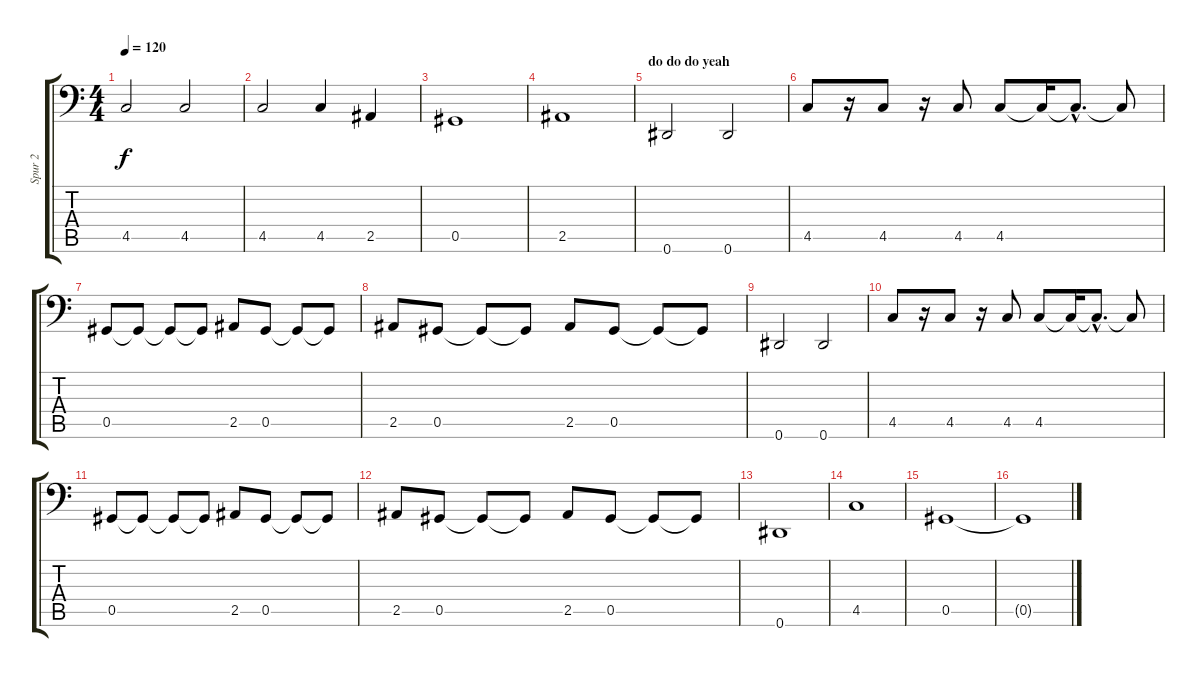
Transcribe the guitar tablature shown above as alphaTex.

\track ("Spur 2" "Spur 2") {instrument electricbassfinger}
\staff {score tabs}
\tuning (Eb3 Bb2 Gb2 Db2 Ab1 Eb1) {hide}
\ts (4 4)
\tempo 120
\clef f4
\ks c
4.5.2{dy f} 4.5.2 |
4.5.2 4.5.4 2.5.4 |
0.5.1 |
2.5.1 |
\section ("" "do do do yeah")
0.6.2 0.6.2 |
4.5.8 r.16 4.5.8 r.16 4.5.8 4.5.8 4.5{t}.16 4.5{hac t}.8{d} 4.5{t}.8 |
0.5.8 0.5{t}.8 0.5{t}.8 0.5{t}.8 2.5.8 0.5.8 0.5{t}.8 0.5{t}.8 |
2.5.8 0.5.8 0.5{t}.8 0.5{t}.8 2.5.8 0.5.8 0.5{t}.8 0.5{t}.8 |
0.6.2 0.6.2 |
4.5.8 r.16 4.5.8 r.16 4.5.8 4.5.8 4.5{t}.16 4.5{hac t}.8{d} 4.5{t}.8 |
0.5.8 0.5{t}.8 0.5{t}.8 0.5{t}.8 2.5.8 0.5.8 0.5{t}.8 0.5{t}.8 |
2.5.8 0.5.8 0.5{t}.8 0.5{t}.8 2.5.8 0.5.8 0.5{t}.8 0.5{t}.8 |
\section ("" "")
0.6.1 |
4.5.1 |
0.5.1 |
0.5{t}.1
